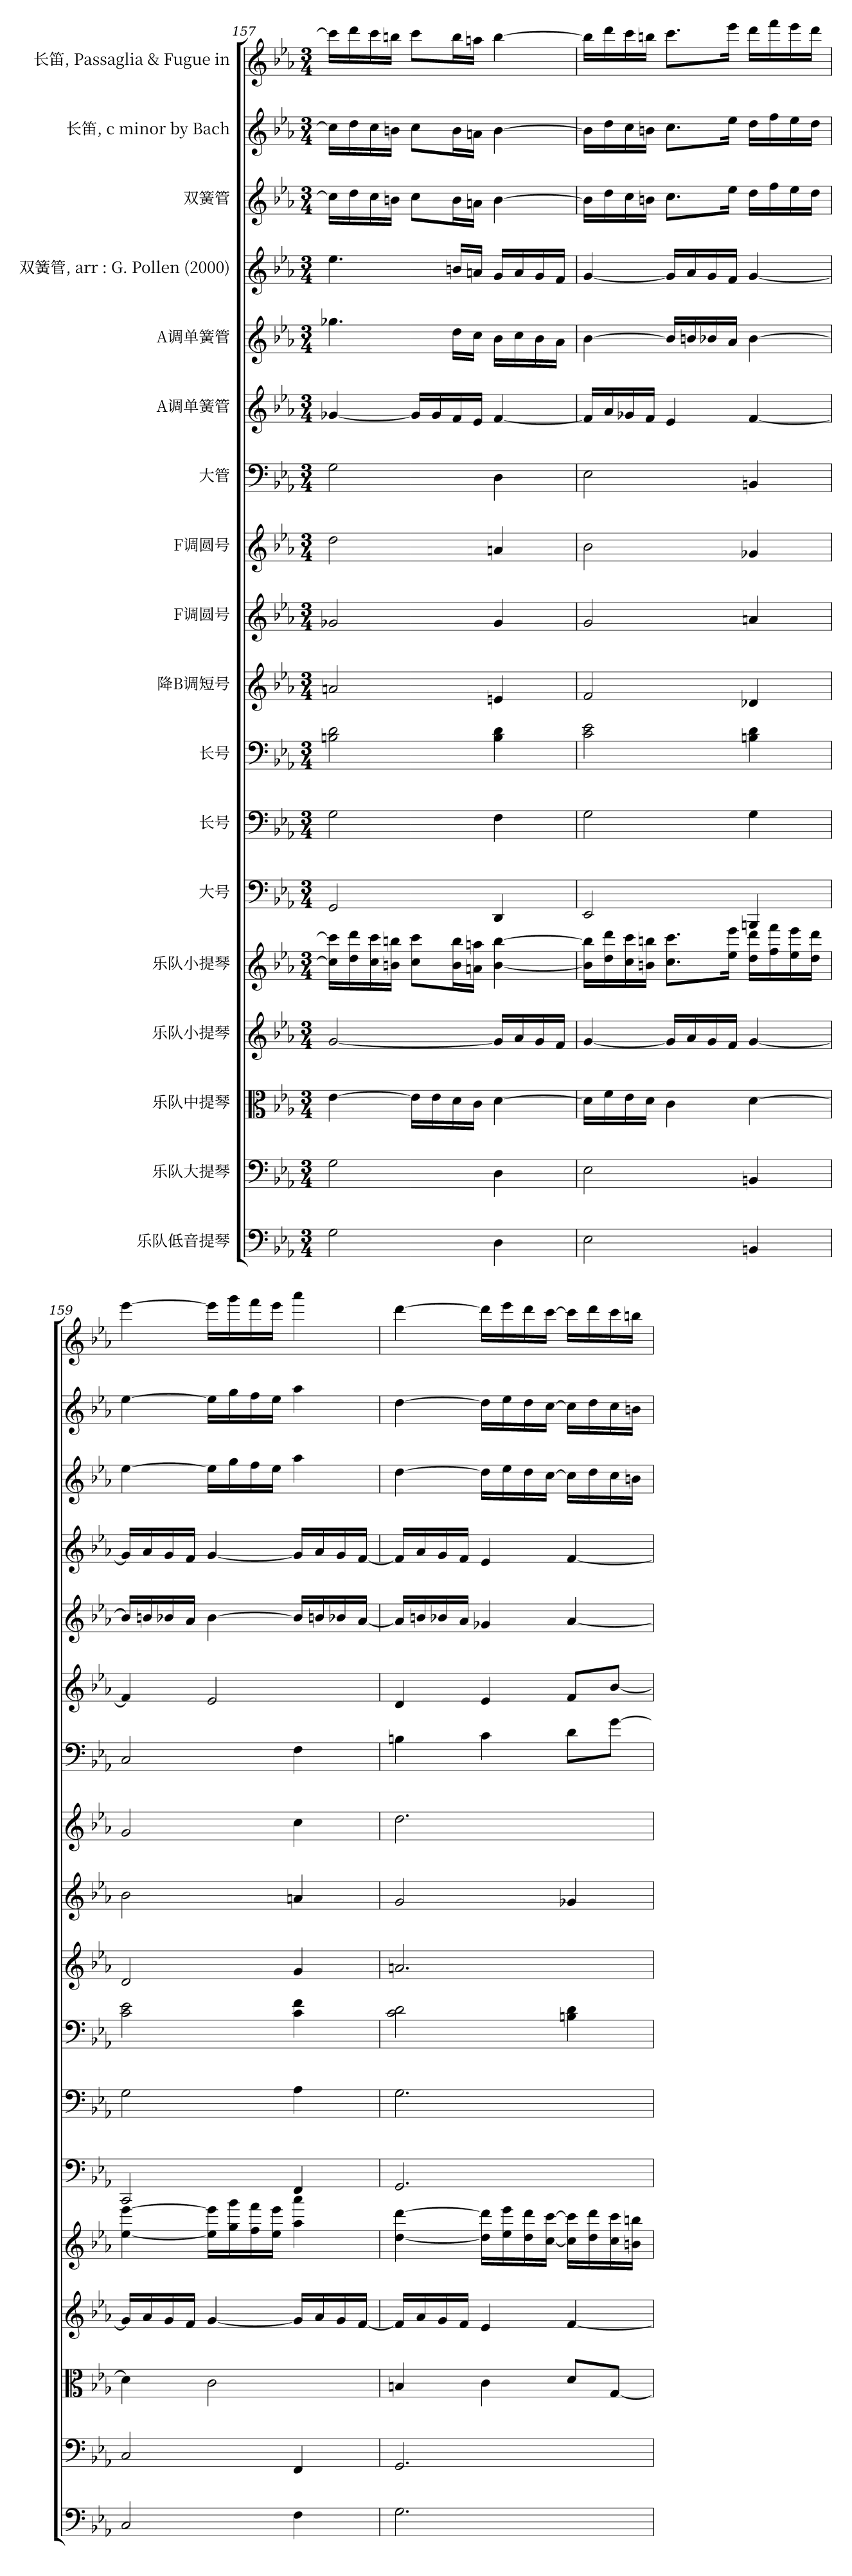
**kern	**kern	**kern	**kern	**kern	**kern	**kern	**kern	**kern	**kern	**kern	**kern	**kern	**kern	**kern	**kern	**kern	**kern
*part18	*part17	*part16	*part15	*part14	*part13	*part12	*part11	*part10	*part9	*part8	*part7	*part6	*part5	*part4	*part3	*part2	*part1
*staff18	*staff17	*staff16	*staff15	*staff14	*staff13	*staff12	*staff11	*staff10	*staff9	*staff8	*staff7	*staff6	*staff5	*staff4	*staff3	*staff2	*staff1
*I"乐队低音提琴	*I"乐队大提琴	*I"乐队中提琴	*I"乐队小提琴	*I"乐队小提琴	*I"大号	*I"长号	*I"长号	*I"降B调短号	*I"F调圆号	*I"F调圆号	*I"大管	*I"A调单簧管	*I"A调单簧管	*I"双簧管, arr :  G. Pollen (2000)	*I"双簧管	*I"长笛, c minor by Bach	*I"长笛, Passaglia &amp; Fugue in
*clefF4	*clefF4	*clefC3	*clefG2	*clefG2	*clefF4	*clefF4	*clefF4	*clefG2	*clefG2	*clefG2	*clefF4	*clefG2	*clefG2	*clefG2	*clefG2	*clefG2	*clefG2
*ITrd7c12	*	*	*	*	*	*	*	*ITrd1c2	*ITrd4c7	*ITrd4c7	*	*ITrd2c3	*ITrd2c3	*	*	*	*
*k[b-e-a-]	*k[b-e-a-]	*k[b-e-a-]	*k[b-e-a-]	*k[b-e-a-]	*k[b-e-a-]	*k[b-e-a-]	*k[b-e-a-]	*k[b-e-a-d-g-]	*k[b-e-a-d-]	*k[b-e-a-d-]	*k[b-e-a-]	*k[]	*k[]	*k[b-e-a-]	*k[b-e-a-]	*k[b-e-a-]	*k[b-e-a-]
*M3/4	*M3/4	*M3/4	*M3/4	*M3/4	*M3/4	*M3/4	*M3/4	*M3/4	*M3/4	*M3/4	*M3/4	*M3/4	*M3/4	*M3/4	*M3/4	*M3/4	*M3/4
=157	=157	=157	=157	=157	=157	=157	=157	=157	=157	=157	=157	=157	=157	=157	=157	=157	=157
2GG\	2G\	[4e-\	[2g/	16cc\] 16ccc\]LL	2GG/	2G\	2Bn\ 2d\	2gn/	2c-X/	2g\	2G\	[4e-X/	4.ee-X\	4.ee-\	16cc\LL]	16cc\LL]	16ccc\LL]
.	.	.	.	16dd\ 16ddd\	.	.	.	.	.	.	.	.	.	.	16dd\	16dd\	16ddd\
.	.	.	.	16cc\ 16ccc\	.	.	.	.	.	.	.	.	.	.	16cc\	16cc\	16ccc\
.	.	.	.	16bn\ 16bbn\JJ	.	.	.	.	.	.	.	.	.	.	16bn\JJ	16bn\JJ	16bbn\JJ
.	.	16e-\LL]	.	8cc\ 8ccc\L	.	.	.	.	.	.	.	16e-/LL]	.	.	8cc\L	8cc\L	8ccc\L
.	.	16e-\	.	.	.	.	.	.	.	.	.	16e-/	.	.	.	.	.
.	.	16d\	.	16b\ 16bb\L	.	.	.	.	.	.	.	16d/	16b\LL	16bn/LL	16b\L	16b\L	16bb\L
.	.	16c\JJ	.	16an\ 16aan\JJ	.	.	.	.	.	.	.	16c/JJ	16a\JJ	16an/JJ	16an\JJ	16an\JJ	16aan\JJ
4DD\	4D\	[4d\	16g/LL]	[4b\ [4bb\	4DD/	4F\	4B\ 4d\	4dn/	4c-/	4dn/	4D\	[4d/	16g\LL	16g/LL	[4b\	[4b\	[4bb\
.	.	.	16a-/	.	.	.	.	.	.	.	.	.	16a\	16a/	.	.	.
.	.	.	16g/	.	.	.	.	.	.	.	.	.	16g\	16g/	.	.	.
.	.	.	16f/JJ	.	.	.	.	.	.	.	.	.	16f\JJ	16f/JJ	.	.	.
!!LO:PB:g=z
=158	=158	=158	=158	=158	=158	=158	=158	=158	=158	=158	=158	=158	=158	=158	=158	=158	=158
2EE-\	2E-\	16d\LL]	[4g/	16b\] 16bb\]LL	2EE-/	2G\	2c\ 2e-\	2e-/	2c/	2e-\	2E-\	16d/LL]	[4g\	[4g/	16b\LL]	16b\LL]	16bb\LL]
.	.	16f\	.	16dd\ 16ddd\	.	.	.	.	.	.	.	16f/	.	.	16dd\	16dd\	16ddd\
.	.	16e-\	.	16cc\ 16ccc\	.	.	.	.	.	.	.	16e-X/	.	.	16cc\	16cc\	16ccc\
.	.	16d\JJ	.	16bn\ 16bbn\JJ	.	.	.	.	.	.	.	16d/JJ	.	.	16bn\JJ	16bn\JJ	16bbn\JJ
.	.	4c\	16g/LL]	8.cc\ 8.ccc\L	.	.	.	.	.	.	.	4c/	16g/LL]	16g/LL]	8.cc\L	8.cc\L	8.ccc\L
.	.	.	16a-/	.	.	.	.	.	.	.	.	.	16g#X/	16a-/	.	.	.
.	.	.	16g/	.	.	.	.	.	.	.	.	.	16gn/	16g/	.	.	.
.	.	.	16f/JJ	16ee-\ 16eee-\Jk	.	.	.	.	.	.	.	.	16f/JJ	16f/JJ	16ee-\Jk	16ee-\Jk	16eee-\Jk
4BBBn/	4BBn/	[4d\	[4g/	16dd\ 16ddd\LL	4BBBn/	4G\	4Bn\ 4d\	4c-X/	4dn/	4c-X/	4BBn/	[4d/	[4g\	[4g/	16dd\LL	16dd\LL	16ddd\LL
.	.	.	.	16ff\ 16fff\	.	.	.	.	.	.	.	.	.	.	16ff\	16ff\	16fff\
.	.	.	.	16ee-\ 16eee-\	.	.	.	.	.	.	.	.	.	.	16ee-\	16ee-\	16eee-\
.	.	.	.	16dd\ 16ddd\JJ	.	.	.	.	.	.	.	.	.	.	16dd\JJ	16dd\JJ	16ddd\JJ
=159	=159	=159	=159	=159	=159	=159	=159	=159	=159	=159	=159	=159	=159	=159	=159	=159	=159
2CC/	2C/	4d\]	16g/LL]	[4ee-\ [4eee-\	2CC/	2G\	2c\ 2e-\	2c/	2e-\	2c/	2C/	4d/]	16g/LL]	16g/LL]	[4ee-\	[4ee-\	[4eee-\
.	.	.	16a-/	.	.	.	.	.	.	.	.	.	16g#X/	16a-/	.	.	.
.	.	.	16g/	.	.	.	.	.	.	.	.	.	16gn/	16g/	.	.	.
.	.	.	16f/JJ	.	.	.	.	.	.	.	.	.	16f/JJ	16f/JJ	.	.	.
.	.	2c\	[4g/	16ee-\] 16eee-\]LL	.	.	.	.	.	.	.	2c/	[4g\	[4g/	16ee-\LL]	16ee-\LL]	16eee-\LL]
.	.	.	.	16gg\ 16ggg\	.	.	.	.	.	.	.	.	.	.	16gg\	16gg\	16ggg\
.	.	.	.	16ff\ 16fff\	.	.	.	.	.	.	.	.	.	.	16ff\	16ff\	16fff\
.	.	.	.	16ee-\ 16eee-\JJ	.	.	.	.	.	.	.	.	.	.	16ee-\JJ	16ee-\JJ	16eee-\JJ
4FF\	4FF/	.	16g/LL]	4aa-\ 4aaa-\	4FF/	4A-\	4c\ 4f\	4f/	4dn/	4f\	4F\	.	16g/LL]	16g/LL]	4aa-\	4aa-\	4aaa-\
.	.	.	16a-/	.	.	.	.	.	.	.	.	.	16g#X/	16a-/	.	.	.
.	.	.	16g/	.	.	.	.	.	.	.	.	.	16gn/	16g/	.	.	.
.	.	.	[16f/JJ	.	.	.	.	.	.	.	.	.	[16f/JJ	[16f/JJ	.	.	.
!!LO:PB:g=z
=160	=160	=160	=160	=160	=160	=160	=160	=160	=160	=160	=160	=160	=160	=160	=160	=160	=160
2.GG\	2.GG/	4Bn/	16f/LL]	[4dd\ [4ddd\	2.GG/	2.G\	2c\ 2d\	2.gn/	2c/	2.g\	4Bn\	4B/	16f/LL]	16f/LL]	[4dd\	[4dd\	[4ddd\
.	.	.	16a-/	.	.	.	.	.	.	.	.	.	16g#X/	16a-/	.	.	.
.	.	.	16g/	.	.	.	.	.	.	.	.	.	16gn/	16g/	.	.	.
.	.	.	16f/JJ	.	.	.	.	.	.	.	.	.	16f/JJ	16f/JJ	.	.	.
.	.	4c\	4e-/	16dd\] 16ddd\]LL	.	.	.	.	.	.	4c\	4c/	4e-X/	4e-/	16dd\LL]	16dd\LL]	16ddd\LL]
.	.	.	.	16ee-\ 16eee-\	.	.	.	.	.	.	.	.	.	.	16ee-\	16ee-\	16eee-\
.	.	.	.	16dd\ 16ddd\	.	.	.	.	.	.	.	.	.	.	16dd\	16dd\	16ddd\
.	.	.	.	[16cc\ [16ccc\JJ	.	.	.	.	.	.	.	.	.	.	[16cc\JJ	[16cc\JJ	[16ccc\JJ
.	.	8d/L	[4f/	16cc\] 16ccc\]LL	.	.	4Bn\ 4d\	.	4c-X/	.	8d\L	8d/L	[4f/	[4f/	16cc\LL]	16cc\LL]	16ccc\LL]
.	.	.	.	16dd\ 16ddd\	.	.	.	.	.	.	.	.	.	.	16dd\	16dd\	16ddd\
.	.	[8G/J	.	16cc\ 16ccc\	.	.	.	.	.	.	[8g\J	[8g/J	.	.	16cc\	16cc\	16ccc\
.	.	.	.	16bn\ 16bbn\JJ	.	.	.	.	.	.	.	.	.	.	16bn\JJ	16bn\JJ	16bbn\JJ
=	=	=	=	=	=	=	=	=	=	=	=	=	=	=	=	=	=
*-	*-	*-	*-	*-	*-	*-	*-	*-	*-	*-	*-	*-	*-	*-	*-	*-	*-
